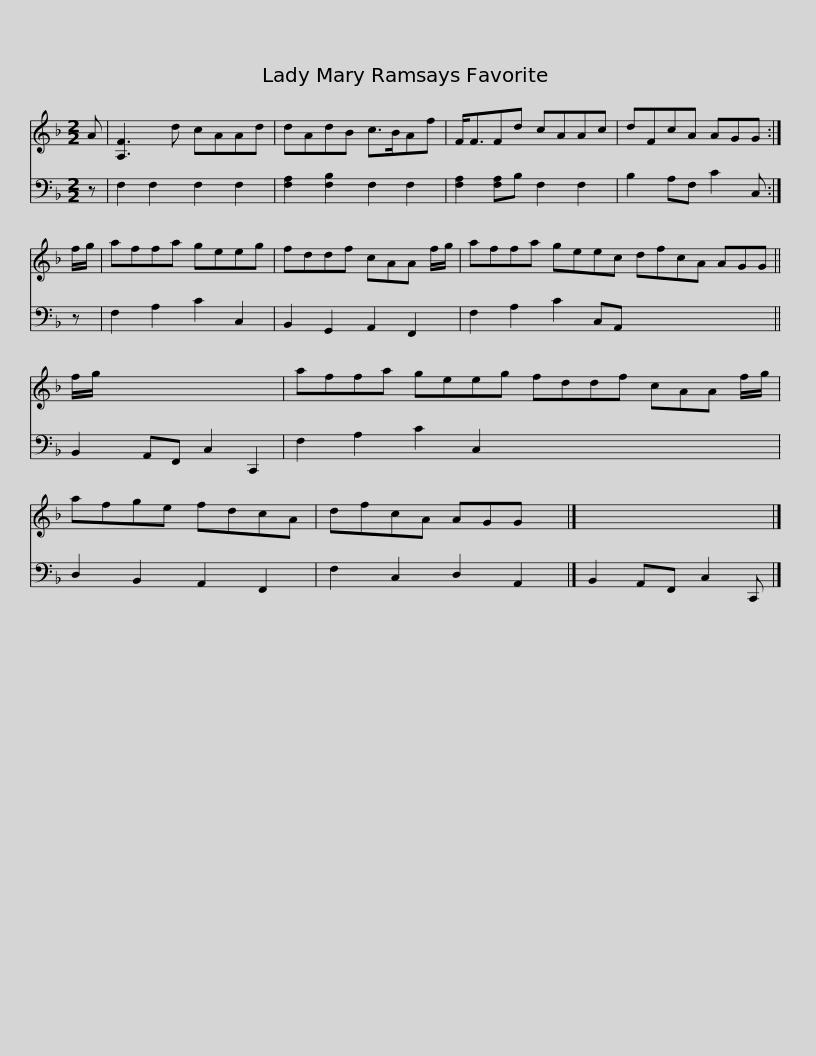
X:1
%%score 1 2
L:1/8
M:2/2
I:linebreak $
K:F
V:1 treble
V:2 bass
V:1
 A | [A,F]3 d cAAd | dAdB c>BAf | F<FFd cAAc | dFcA AGG :| %5
 f/g/ | affa geeg |$ fddf cAA f/g/ | affa geec dfcA AGG || f/g/ x7 |$ %10
 affa geeg fddf cAA f/g/ | afge fdcA | dfcA AGG x |] x7 |] %14
V:2
 z | F,2 F,2 F,2 F,2 | [F,A,]2 [F,B,]2 F,2 F,2 | [F,A,]2 [F,A,]B, F,2 F,2 | B,2 A,F, C2 C, :| %5
 z | F,2 A,2 C2 C,2 |$ B,,2 G,,2 A,,2 F,,2 | F,2 A,2 C2 C,A,, x7 || B,,2 A,,F,, C,2 C,,2 |$ %10
 F,2 A,2 C2 C,2 x8 | D,2 B,,2 A,,2 F,,2 | F,2 C,2 D,2 A,,2 |] B,,2 A,,F,, C,2 C,, |] %14
